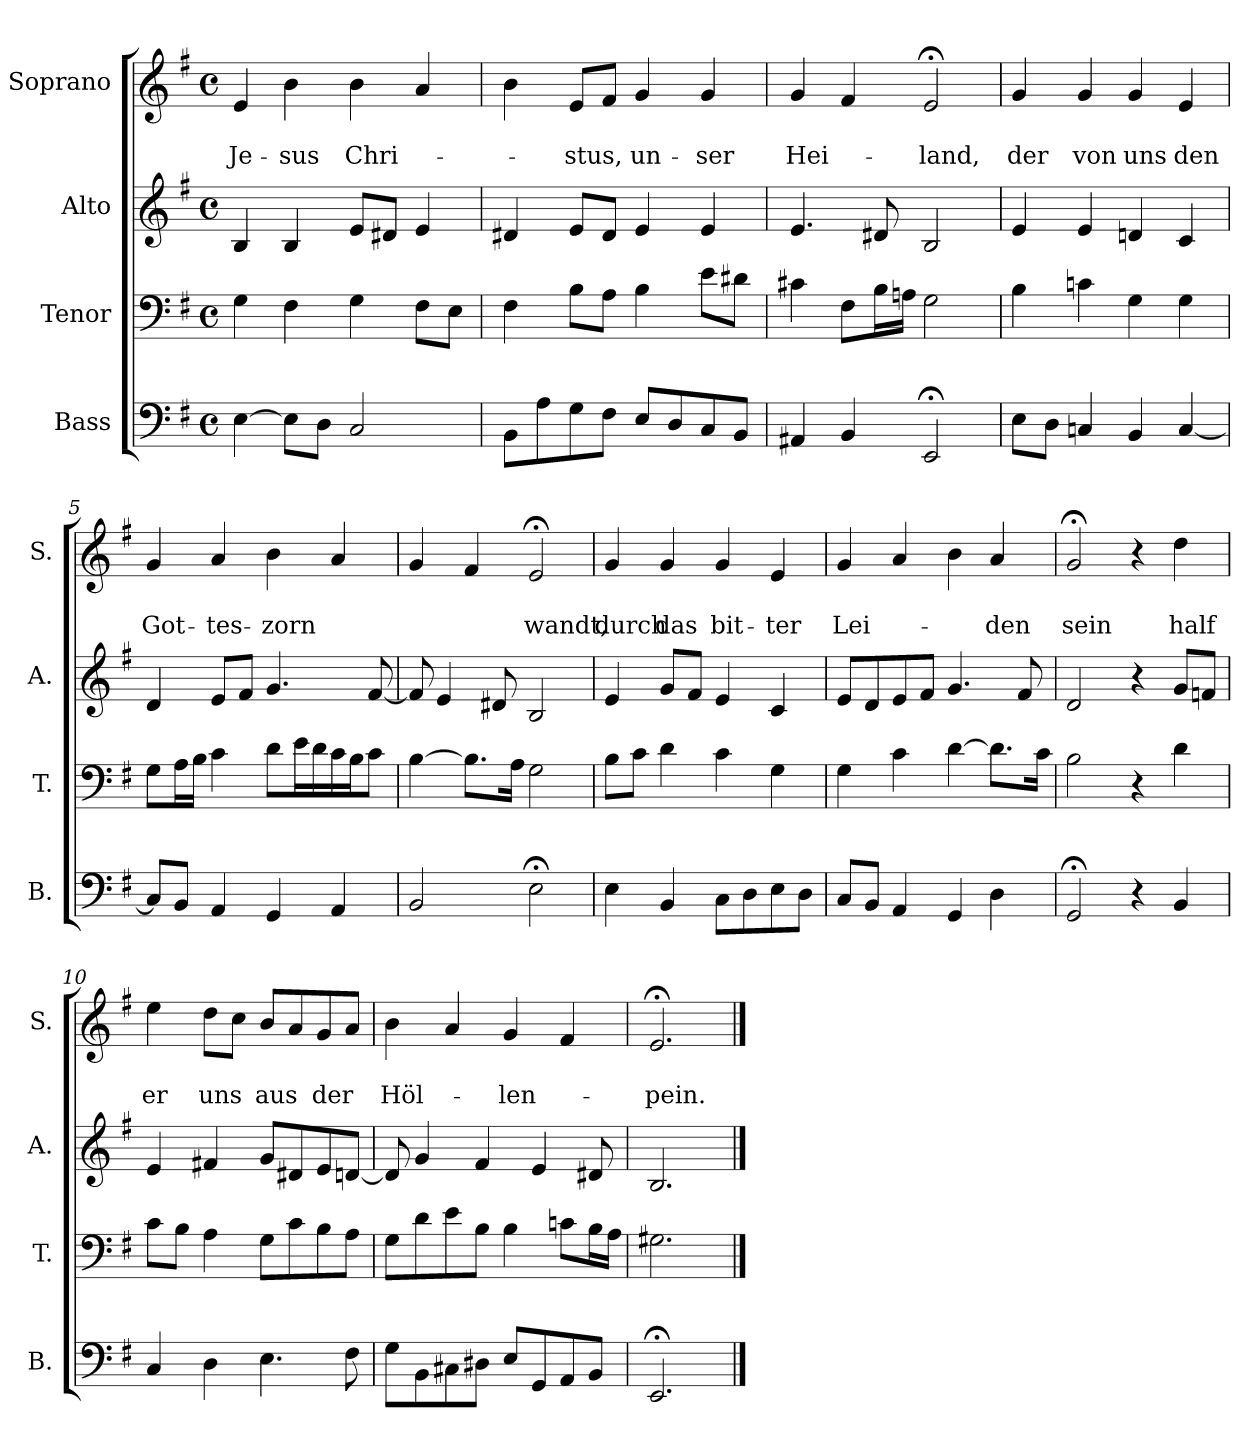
**kern	**kern	**kern	**kern	**text	**text
*part4	*part3	*part2	*part1	*part1	*part1
*staff4	*staff3	*staff2	*staff1	*staff1	*staff1
*I"Bass	*I"Tenor	*I"Alto	*I"Soprano	*	*
*I'B.	*I'T.	*I'A.	*I'S.	*	*
*clefF4	*clefF4	*clefG2	*clefG2	*	*
*k[f#]	*k[f#]	*k[f#]	*k[f#]	*	*
*G:	*G:	*G:	*e:	*	*
*M4/4	*M4/4	*M4/4	*M4/4	*	*
*met(c)	*met(c)	*met(c)	*met(c)	*	*
=1	=1	=1	=1	=1	=1
[4E\	4G\	4B/	4e/	.	Je-
8E\L]	4F#\	4B/	4b\	.	-sus
8D\J	.	.	.	.	.
2C/	4G\	8e/L	4b\	.	Chri-
.	.	8d#X/J	.	.	.
.	8F#\L	4e/	4a/	.	.
.	8E\J	.	.	.	.
=2	=2	=2	=2	=2	=2
8BB\L	4F#\	4d#X/	4b\	.	.
8A\	.	.	.	.	.
8G\	8B\L	8e/L	8e/L	.	-stus,
8F#\J	8A\J	8d#/J	8f#/J	.	.
8E/L	4B\	4e/	4g/	.	un-
8D/	.	.	.	.	.
8C/	8e\L	4e/	4g/	.	-ser
8BB/J	8d#X\J	.	.	.	.
=3	=3	=3	=3	=3	=3
4AA#X/	4c#X\	4.e/	4g/	.	Hei-
4BB/	8F#\L	.	4f#/	.	.
.	16B\L	8d#X/	.	.	.
.	16An\JJ	.	.	.	.
2EE;</	2G\	2B/	2e;</	.	-land,
=4	=4	=4	=4	=4	=4
8E\L	4B\	4e/	4g/	.	der
8D\J	.	.	.	.	.
4Cn/	4cn\	4e/	4g/	.	von
4BB/	4G\	4dn/	4g/	.	uns
[4C/	4G\	4c/	4e/	.	den
!!LO:LB:g=z
=5	=5	=5	=5	=5	=5
8C/L]	8G\L	4d/	4g/	.	Got-
8BB/J	16A\L	.	.	.	.
.	16B\JJ	.	.	.	.
4AA/	4c\	8e/L	4a/	.	-tes-
.	.	8f#/J	.	.	.
4GG/	8d\L	4.g/	4b\	.	-zorn
.	16e\L	.	.	.	.
.	16d\	.	.	.	.
4AA/	16c\	.	4a/	.	.
.	16B\J	.	.	.	.
.	8c\J	[8f#/	.	.	.
=6	=6	=6	=6	=6	=6
2BB/	[4B\	8f#/]	4g/	.	.
.	.	4e/	.	.	.
.	8.B\L]	.	4f#/	.	.
.	.	8d#X/	.	.	.
.	16A\Jk	.	.	.	.
2E;<\	2G\	2B/	2e;</	.	wandt,
=7	=7	=7	=7	=7	=7
4E\	8B\L	4e/	4g/	.	durch
.	8c\J	.	.	.	.
4BB/	4d\	8g/L	4g/	.	das
.	.	8f#/J	.	.	.
8C\L	4c\	4e/	4g/	.	bit-
8D\	.	.	.	.	.
8E\	4G\	4c/	4e/	.	-ter
8D\J	.	.	.	.	.
=8	=8	=8	=8	=8	=8
8C/L	4G\	8e/L	4g/	.	Lei-
8BB/J	.	8d/	.	.	.
4AA/	4c\	8e/	4a/	.	.
.	.	8f#/J	.	.	.
4GG/	[4d\	4.g/	4b\	.	.
4D\	8.d\L]	.	4a/	.	-den
.	.	8f#/	.	.	.
.	16c\Jk	.	.	.	.
!!LO:PB:g=z
=9	=9	=9	=9	=9	=9
2GG;</	2B\	2d/	2g;</	.	sein
4r	4r	4r	4r	.	.
4BB/	4d\	8g/L	4dd\	.	half
.	.	8fn/J	.	.	.
=10	=10	=10	=10	=10	=10
4C/	8c\L	4e/	4ee\	.	er
.	8B\J	.	.	.	.
4D\	4A\	4f#X/	8dd\L	.	uns
.	.	.	8cc\J	.	.
4.E\	8G\L	8g/L	8b/L	.	aus
.	8c\	8d#X/	8a/	.	.
.	8B\	8e/	8g/	.	der
8F#\	8A\J	[8dn/J	8a/J	.	.
=11	=11	=11	=11	=11	=11
8G\L	8G\L	8d/]	4b\	.	Höl-
8BB\	8d\	4g/	.	.	.
8C#X\	8e\	.	4a/	.	.
8D#X\J	8B\J	4f#/	.	.	.
8E/L	4B\	.	4g/	.	-len-
8GG/	.	4e/	.	.	.
8AA/	8cn\L	.	4f#/	.	.
8BB/J	16B\L	8d#X/	.	.	.
.	16A\JJ	.	.	.	.
=12	=12	=12	=12	=12	=12
2.EE;</	2.G#X\	2.B/	2.e;</	.	-pein.
==	==	==	==	==	==
*-	*-	*-	*-	*-	*-
